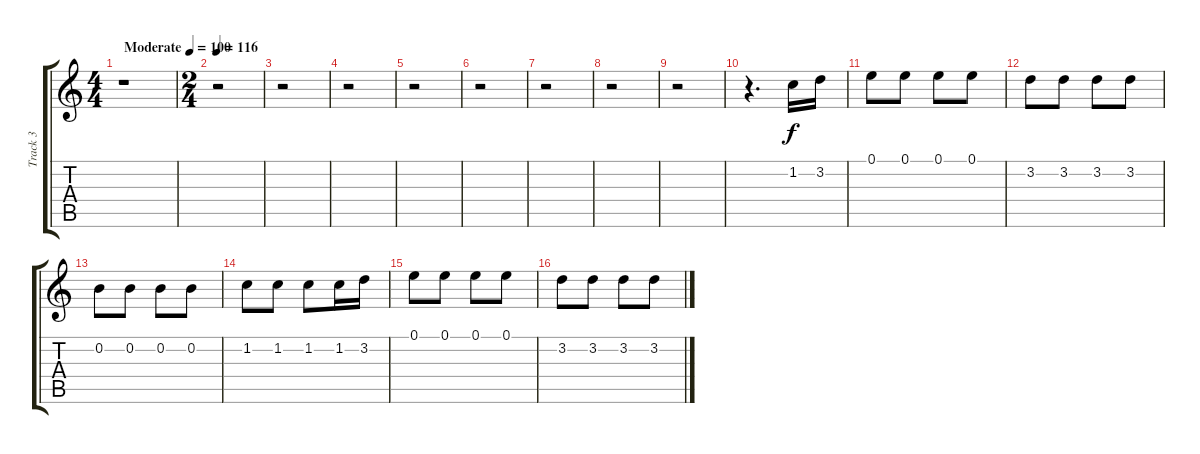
\track ("Track 3" "Track 3") {instrument distortionguitar}
\staff {score tabs}
\tuning (E4 B3 G3 D3 A2 E2) {hide}
\ts (4 4)
\tempo (100 "Moderate")
\clef g2
\ks c
r.1{dy f instrument distortionguitar} |
\ts (2 4)
\tempo 116
r.2 |
r.2 |
r.2 |
r.2 |
r.2 |
r.2 |
r.2 |
r.2 |
r.4{d} 1.2.16 3.2.16 |
0.1.8 0.1.8 0.1.8 0.1.8 |
3.2.8 3.2.8 3.2.8 3.2.8 |
0.2.8 0.2.8 0.2.8 0.2.8 |
1.2.8 1.2.8 1.2.8 1.2.16 3.2.16 |
0.1.8 0.1.8 0.1.8 0.1.8 |
3.2.8 3.2.8 3.2.8 3.2.8
